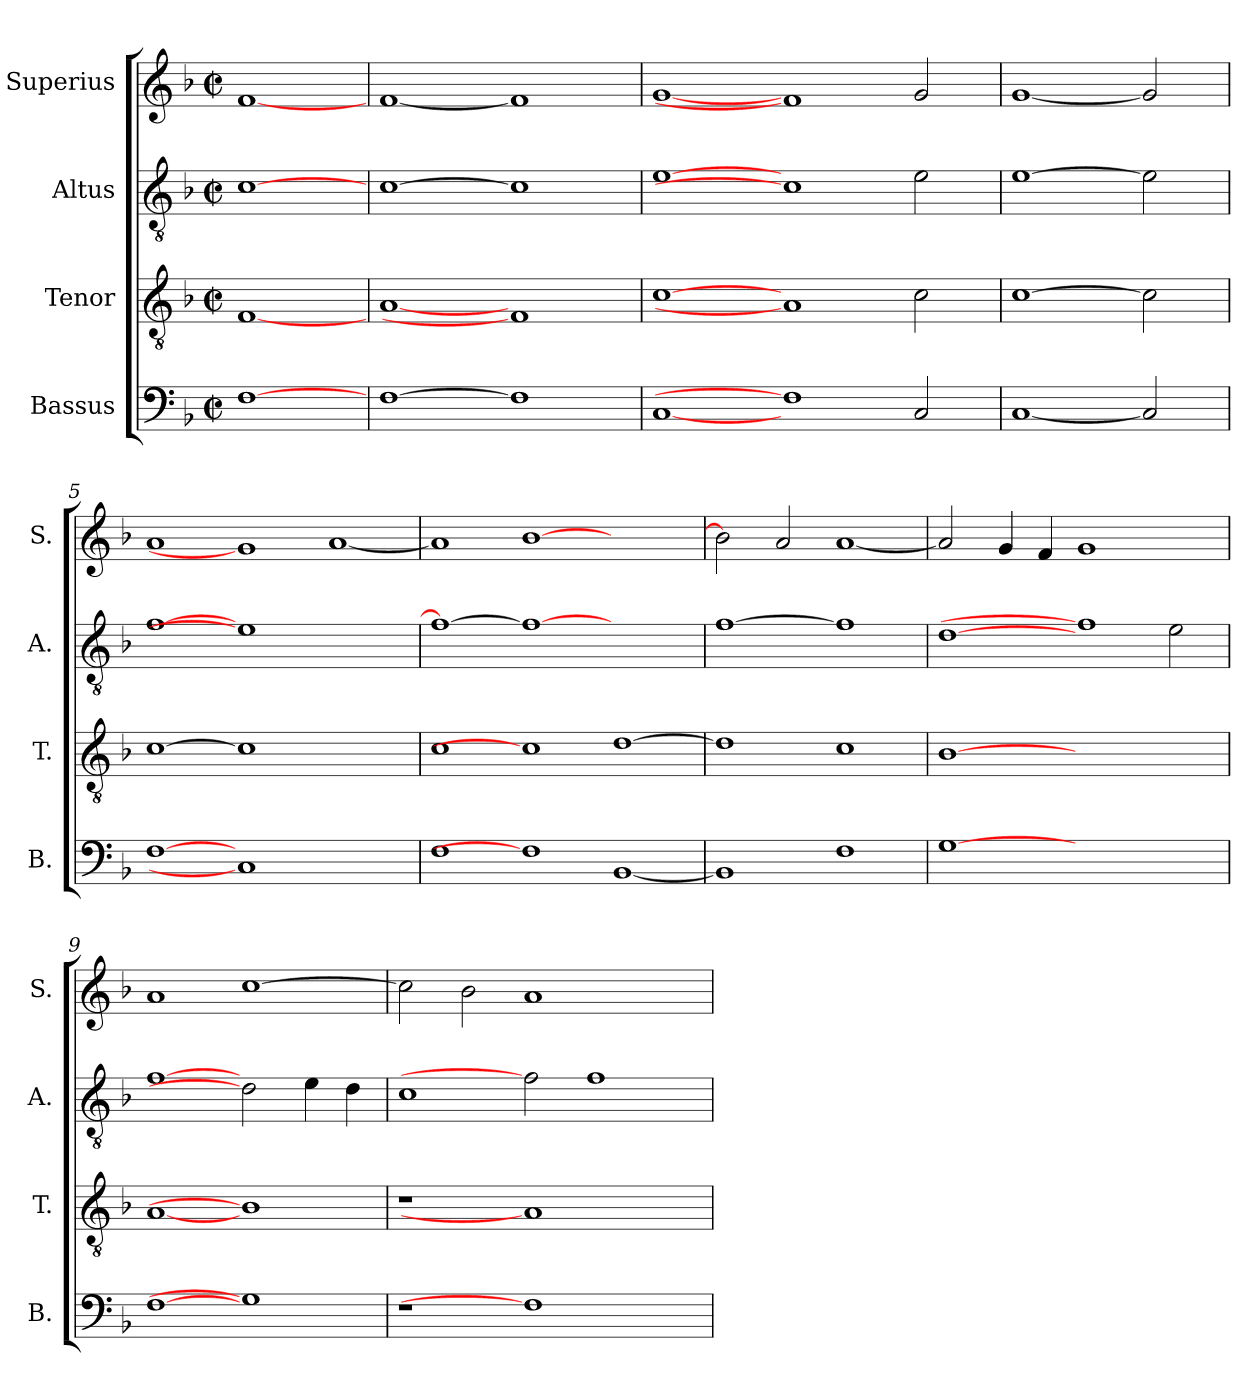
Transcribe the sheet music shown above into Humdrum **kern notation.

**kern	**kern	**kern	**kern
*part4	*part3	*part2	*part1
*staff4	*staff3	*staff2	*staff1
*I"Bassus	*I"Tenor	*I"Altus	*I"Superius
*I'B.	*I'T.	*I'A.	*I'S.
!!LO:PB:g=z
*clefF4	*clefGv2	*clefGv2	*clefG2
*	*ITrd7c12	*ITrd7c12	*
*k[b-]	*k[b-]	*k[b-]	*k[b-]
*F:	*F:	*F:	*F:
*M2/2	*M2/2	*M2/2	*M2/2
*met(c|)	*met(c|)	*met(c|)	*met(c|)
=1	=1	=1	=1
[1Fi	[1FFi	[1Ci	[1fi
=2	=2	=2	=2
[1Fi	[1AAi	[1Ci	[1fi
1Fi]	1FFi]	1Ci]	1fi]
=3	=3	=3	=3
[1Ci	[1Ci	[1Ei	[1gi
1Fi]	1AAi]	1Ci]	1fi]
2Ci/	2Ci\	2Ei\	2gi/
=4	=4	=4	=4
[1Ci	[1Ci	[1Ei	[1gi
2Ci]	2Ci]	2Ei]	2gi]
=5	=5	=5	=5
[1Fi	[1Ci	[>1Fi	1ai
1Ci]	1Ci]	1Ei]	1gi]
1ryy	1ryy	1ryy	[<1ai
=6	=6	=6	=6
1Fi	1Ci	1Fi_>	1ai]
1Fi]	1Ci]	1Fi_	[>1b-i
[<1BB-i	[>1Di	1ryy	1ryy
=7	=7	=7	=7
1BB-i]	1Di]	[1Fi	2b-i\]
.	.	.	2ai/
1Fi	1Ci	1Fi]	[<1ai
!!LO:LB:g=z
=8	=8	=8	=8
[1Gi	[1BB-i	[1Di	2ai/]
.	.	.	4gi/
.	.	.	4fi/
1.ryy	1.ryy	1Fi]	1gi
.	.	2Ei\	2ryy
=9	=9	=9	=9
[1Fi	[1AAi	[1Fi	1ai
1Gi]	1BB-i]	2Di]	[>1cci
.	.	4Ei\	.
.	.	4Di\	.
=10	=10	=10	=10
!LO:N:vis=1	!LO:N:vis=1	!	!
1r	1r	1Ci	2cci\]
.	.	.	2b-i\
1Fi]	1AAi]	2Fi]	1ai
.	.	1Fi	.
2ryy	2ryy	.	2ryy
=	=	=	=
*-	*-	*-	*-
